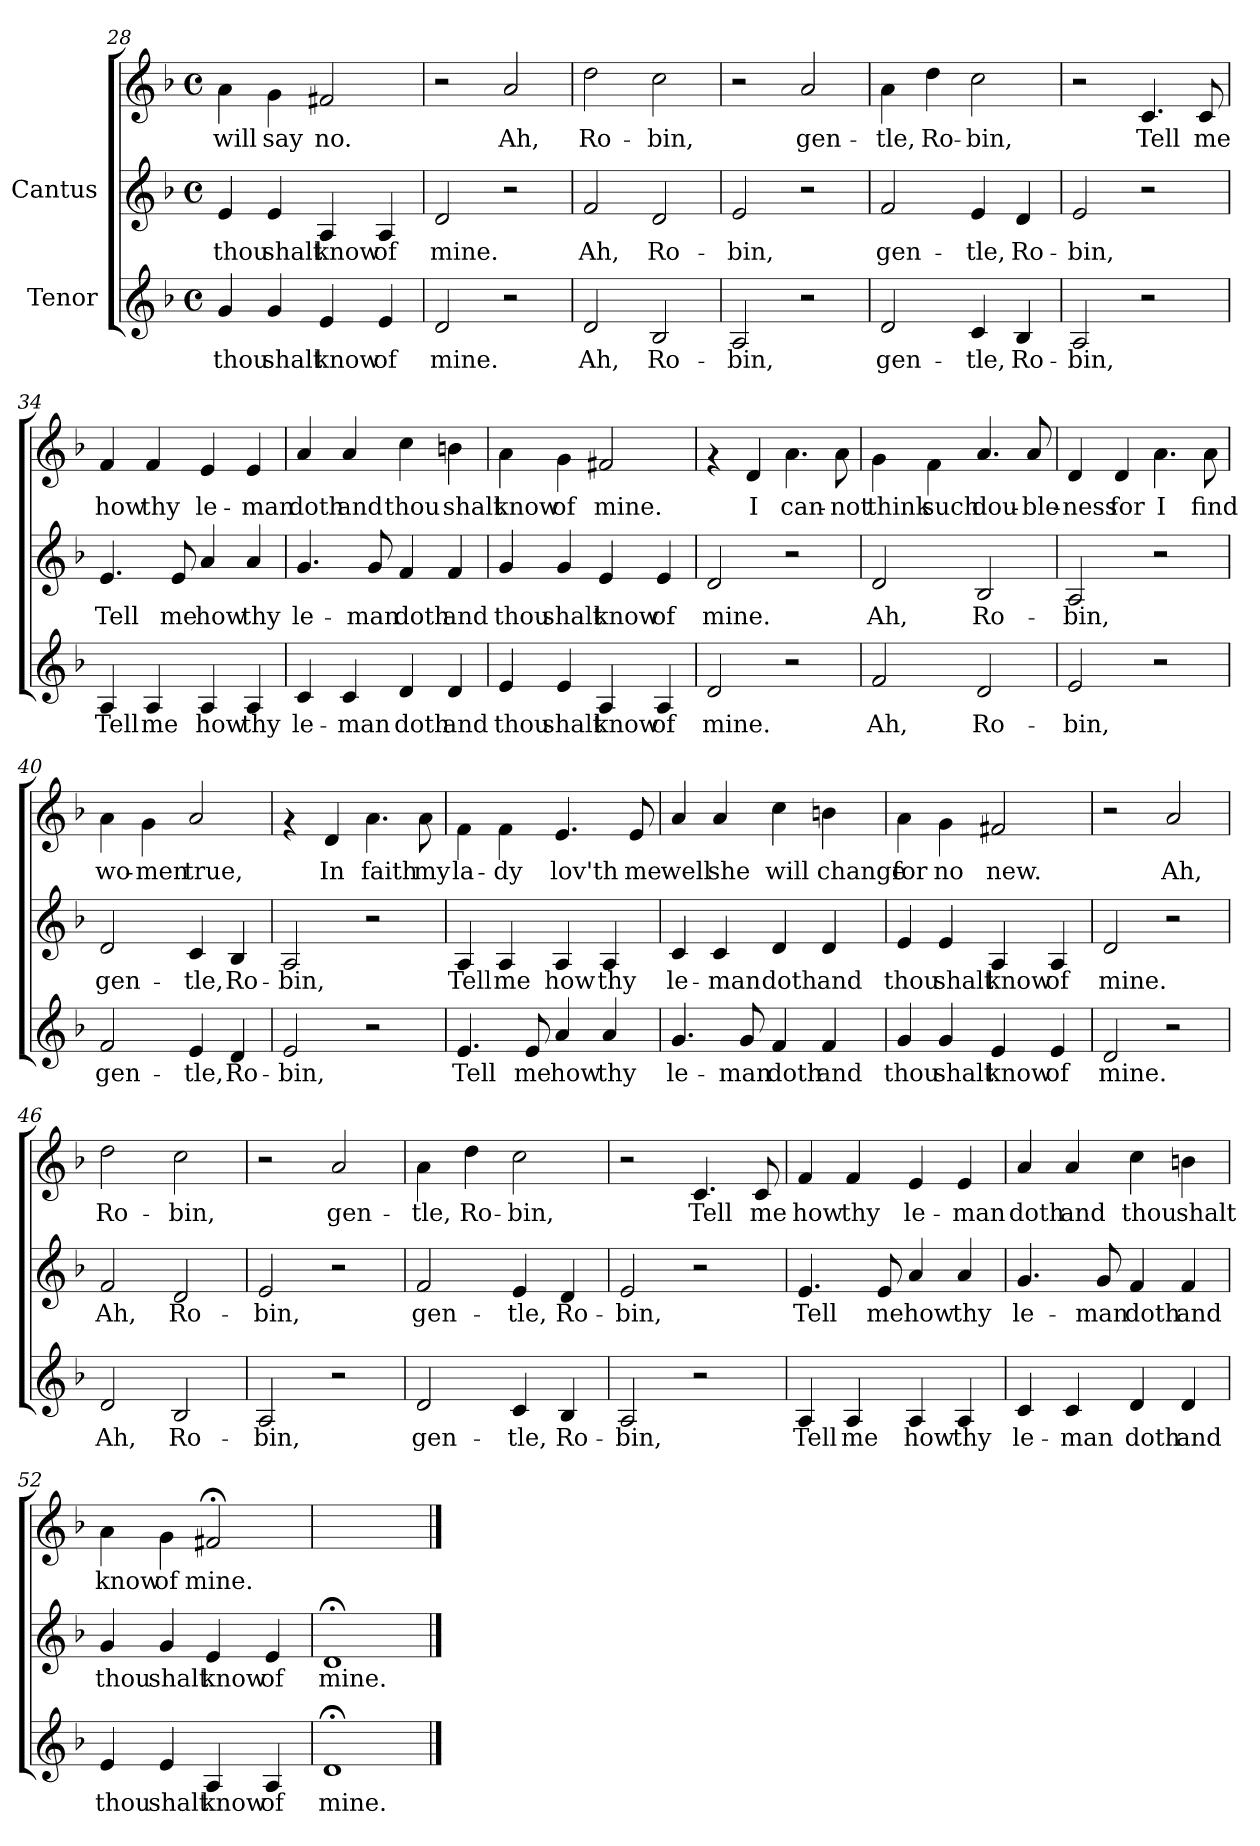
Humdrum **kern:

**kern	**text	**kern	**text	**kern	**text
*part2	*part2	*part1	*part1	*part1	*part1
*staff3	*staff3	*staff2	*staff2	*staff1	*staff1
*I"Tenor	*	*I"Cantus	*	*	*
*clefG2	*	*clefG2	*	*clefG2	*
*k[b-]	*	*k[b-]	*	*k[b-]	*
*F:	*	*F:	*	*F:	*
*M4/4	*	*M4/4	*	*M4/4	*
*met(c)	*	*met(c)	*	*met(c)	*
=28	=28	=28	=28	=28	=28
!	!LO:LY:b:cj	!	!LO:LY:b:cj	!	!LO:LY:b:cj
4g/	thou	4e/	thou	4a\	will
!	!LO:LY:b:cj	!	!LO:LY:b:cj	!	!LO:LY:b:cj
4g/	shalt	4e/	shalt	4g\	say
!	!LO:LY:b:cj	!	!LO:LY:b:cj	!	!LO:LY:b:cj
4e/	know	4A/	know	2f#X/	no.
!	!LO:LY:b:cj	!	!LO:LY:b:cj	!	!
4e/	of	4A/	of	.	.
=29	=29	=29	=29	=29	=29
!	!LO:LY:b:cj	!	!LO:LY:b:cj	!	!
2d/	mine.	2d/	mine.	2r	.
!	!	!	!	!	!LO:LY:b:cj
2r	.	2r	.	2a/	Ah,
!!LO:LB:g=z
=30	=30	=30	=30	=30	=30
!	!LO:LY:b:cj	!	!LO:LY:b:cj	!	!LO:LY:b:cj
2d/	Ah,	2f/	Ah,	2dd\	Ro-
!	!LO:LY:b:cj	!	!LO:LY:b:cj	!	!LO:LY:b:cj
2B-/	Ro-	2d/	Ro-	2cc\	-bin,
!!LO:LB:g=z
=31	=31	=31	=31	=31	=31
!	!LO:LY:b:cj	!	!LO:LY:b:cj	!	!
2A/	-bin,	2e/	-bin,	2r	.
!	!	!	!	!	!LO:LY:b:cj
2r	.	2r	.	2a/	-gen-
!!LO:LB:g=z
=32	=32	=32	=32	=32	=32
!	!LO:LY:b:cj	!	!LO:LY:b:cj	!	!LO:LY:b:cj
2d/	gen-	2f/	gen-	4a\	tle,
!	!	!	!	!	!LO:LY:b:cj
.	.	.	.	4dd\	Ro-
!	!LO:LY:b:cj	!	!LO:LY:b:cj	!	!LO:LY:b:cj
4c/	-tle,	4e/	-tle,	2cc\	-bin,
!	!LO:LY:b:cj	!	!LO:LY:b:cj	!	!
4B-/	Ro-	4d/	Ro-	.	.
!!LO:LB:g=z
=33	=33	=33	=33	=33	=33
!	!LO:LY:b:cj	!	!LO:LY:b:cj	!	!
2A/	-bin,	2e/	bin,	2r	.
!	!	!	!	!	!LO:LY:b:cj
2r	.	2r	.	4.c/	-Tell
!	!	!	!	!	!LO:LY:b:cj
.	.	.	.	8c/	me
!!LO:PB:g=z
=34	=34	=34	=34	=34	=34
!	!LO:LY:b:cj	!	!LO:LY:b:cj	!	!LO:LY:b:cj
4A/	Tell	4.e/	Tell	4f/	how
!	!LO:LY:b:cj	!	!	!	!LO:LY:b:cj
4A/	me	.	.	4f/	thy
!	!	!	!LO:LY:b:cj	!	!
.	.	8e/	me	.	.
!	!LO:LY:b:cj	!	!LO:LY:b:cj	!	!LO:LY:b:cj
4A/	how	4a/	how	4e/	le-
!	!LO:LY:b:cj	!	!LO:LY:b:cj	!	!LO:LY:b:cj
4A/	thy	4a/	thy	4e/	-man
!!LO:LB:g=z
=35	=35	=35	=35	=35	=35
!	!LO:LY:b:cj	!	!LO:LY:b:cj	!	!LO:LY:b:cj
4c/	le-	4.g/	le-	4a/	doth
!	!LO:LY:b:cj	!	!	!	!LO:LY:b:cj
4c/	-man	.	.	4a/	and
!	!	!	!LO:LY:b:cj	!	!
.	.	8g/	-man	.	.
!	!LO:LY:b:cj	!	!LO:LY:b:cj	!	!LO:LY:b:cj
4d/	doth	4f/	doth	4cc\	thou
!	!LO:LY:b:cj	!	!LO:LY:b:cj	!	!LO:LY:b:cj
4d/	and	4f/	and	4bn\	shalt
!!LO:LB:g=z
=36	=36	=36	=36	=36	=36
!	!LO:LY:b:cj	!	!LO:LY:b:cj	!	!LO:LY:b:cj
4e/	thou	4g/	thou	4a\	know
!	!LO:LY:b:cj	!	!LO:LY:b:cj	!	!LO:LY:b:cj
4e/	shalt	4g/	shalt	4g\	of
!	!LO:LY:b:cj	!	!LO:LY:b:cj	!	!LO:LY:b:cj
4A/	know	4e/	know	2f#X/	mine.
!	!LO:LY:b:cj	!	!LO:LY:b:cj	!	!
4A/	of	4e/	of	.	.
!!LO:LB:g=z
=37	=37	=37	=37	=37	=37
!	!LO:LY:b:cj	!	!LO:LY:b:cj	!	!
2d/	mine.	2d/	mine.	4rf	.
!	!	!	!	!	!LO:LY:b:cj
.	.	.	.	4d/	I
!	!	!	!	!	!LO:LY:b:cj
2r	.	2r	.	4.a\	can-
!	!	!	!	!	!LO:LY:b:cj
.	.	.	.	8a\	-not
!!LO:LB:g=z
=38	=38	=38	=38	=38	=38
!	!LO:LY:b:cj	!	!LO:LY:b:cj	!	!LO:LY:b:cj
2f/	Ah,	2d/	-Ah,	4g\	think
!	!	!	!	!	!LO:LY:b:cj
.	.	.	.	4f\	such
!	!LO:LY:b:cj	!	!LO:LY:b:cj	!	!LO:LY:b:cj
2d/	Ro-	2B-/	Ro-	4.a/	dou-
!	!	!	!	!	!LO:LY:b:cj
.	.	.	.	8a/	-ble-
!!LO:PB:g=z
=39	=39	=39	=39	=39	=39
!	!LO:LY:b:cj	!	!LO:LY:b:cj	!	!LO:LY:b:cj
2e/	-bin,	2A/	bin,	4d/	-ness
!	!	!	!	!	!LO:LY:b:cj
.	.	.	.	4d/	for
!	!	!	!	!	!LO:LY:b:cj
2r	.	2r	.	4.a\	I
!	!	!	!	!	!LO:LY:b:cj
.	.	.	.	8a\	find
!!LO:LB:g=z
=40	=40	=40	=40	=40	=40
!	!LO:LY:b:cj	!	!LO:LY:b:cj	!	!LO:LY:b:cj
2f/	gen-	2d/	gen-	4a\	wo-
!	!	!	!	!	!LO:LY:b:cj
.	.	.	.	4g\	-men
!	!LO:LY:b:cj	!	!LO:LY:b:cj	!	!LO:LY:b:cj
4e/	-tle,	4c/	-tle,	2a/	true,
!	!LO:LY:b:cj	!	!LO:LY:b:cj	!	!
4d/	Ro-	4B-/	Ro-	.	.
!!LO:LB:g=z
=41	=41	=41	=41	=41	=41
!	!LO:LY:b:cj	!	!LO:LY:b:cj	!	!
2e/	-bin,	2A/	bin,	4rf	.
!	!	!	!	!	!LO:LY:b:cj
.	.	.	.	4d/	-In
!	!	!	!	!	!LO:LY:b:cj
2r	.	2r	.	4.a\	faith
!	!	!	!	!	!LO:LY:b:cj
.	.	.	.	8a\	my
=42	=42	=42	=42	=42	=42
!	!LO:LY:b:cj	!	!LO:LY:b:cj	!	!LO:LY:b:cj
4.e/	Tell	4A/	Tell	4f\	la-
!	!	!	!LO:LY:b:cj	!	!LO:LY:b:cj
.	.	4A/	me	4f\	-dy
!	!LO:LY:b:cj	!	!	!	!
8e/	me	.	.	.	.
!	!LO:LY:b:cj	!	!LO:LY:b:cj	!	!LO:LY:b:cj
4a/	how	4A/	how	4.e/	lov'th
!	!LO:LY:b:cj	!	!LO:LY:b:cj	!	!
4a/	thy	4A/	thy	.	.
!	!	!	!	!	!LO:LY:b:cj
.	.	.	.	8e/	me
=43	=43	=43	=43	=43	=43
!	!LO:LY:b:cj	!	!LO:LY:b:cj	!	!LO:LY:b:cj
4.g/	le-	4c/	le-	4a/	well
!	!	!	!LO:LY:b:cj	!	!LO:LY:b:cj
.	.	4c/	-man	4a/	she
!	!LO:LY:b:cj	!	!	!	!
8g/	-man	.	.	.	.
!	!LO:LY:b:cj	!	!LO:LY:b:cj	!	!LO:LY:b:cj
4f/	doth	4d/	doth	4cc\	will
!	!LO:LY:b:cj	!	!LO:LY:b:cj	!	!LO:LY:b:cj
4f/	and	4d/	and	4bn\	change
=44	=44	=44	=44	=44	=44
!	!LO:LY:b:cj	!	!LO:LY:b:cj	!	!LO:LY:b:cj
4g/	thou	4e/	thou	4a\	for
!	!LO:LY:b:cj	!	!LO:LY:b:cj	!	!LO:LY:b:cj
4g/	shalt	4e/	shalt	4g\	no
!	!LO:LY:b:cj	!	!LO:LY:b:cj	!	!LO:LY:b:cj
4e/	know	4A/	know	2f#X/	new.
!	!LO:LY:b:cj	!	!LO:LY:b:cj	!	!
4e/	of	4A/	of	.	.
=45	=45	=45	=45	=45	=45
!	!LO:LY:b:cj	!	!LO:LY:b:cj	!	!
2d/	mine.	2d/	mine.	2r	.
!	!	!	!	!	!LO:LY:b:cj
2r	.	2r	.	2a/	Ah,
!!LO:LB:g=z
=46	=46	=46	=46	=46	=46
!	!LO:LY:b:cj	!	!LO:LY:b:cj	!	!LO:LY:b:cj
2d/	Ah,	2f/	Ah,	2dd\	Ro-
!	!LO:LY:b:cj	!	!LO:LY:b:cj	!	!LO:LY:b:cj
2B-/	Ro-	2d/	Ro-	2cc\	-bin,
!!LO:LB:g=z
=47	=47	=47	=47	=47	=47
!	!LO:LY:b:cj	!	!LO:LY:b:cj	!	!
2A/	-bin,	2e/	-bin,	2r	.
!	!	!	!	!	!LO:LY:b:cj
2r	.	2r	.	2a/	-gen-
=48	=48	=48	=48	=48	=48
!	!LO:LY:b:cj	!	!LO:LY:b:cj	!	!LO:LY:b:cj
2d/	gen-	2f/	gen-	4a\	tle,
!	!	!	!	!	!LO:LY:b:cj
.	.	.	.	4dd\	Ro-
!	!LO:LY:b:cj	!	!LO:LY:b:cj	!	!LO:LY:b:cj
4c/	-tle,	4e/	-tle,	2cc\	-bin,
!	!LO:LY:b:cj	!	!LO:LY:b:cj	!	!
4B-/	Ro-	4d/	Ro-	.	.
=49	=49	=49	=49	=49	=49
!	!LO:LY:b:cj	!	!LO:LY:b:cj	!	!
2A/	-bin,	2e/	bin,	2r	.
!	!	!	!	!	!LO:LY:b:cj
2r	.	2r	.	4.c/	-Tell
!	!	!	!	!	!LO:LY:b:cj
.	.	.	.	8c/	me
=50	=50	=50	=50	=50	=50
!	!LO:LY:b:cj	!	!LO:LY:b:cj	!	!LO:LY:b:cj
4A/	Tell	4.e/	Tell	4f/	how
!	!LO:LY:b:cj	!	!	!	!LO:LY:b:cj
4A/	me	.	.	4f/	thy
!	!	!	!LO:LY:b:cj	!	!
.	.	8e/	me	.	.
!	!LO:LY:b:cj	!	!LO:LY:b:cj	!	!LO:LY:b:cj
4A/	how	4a/	how	4e/	le-
!	!LO:LY:b:cj	!	!LO:LY:b:cj	!	!LO:LY:b:cj
4A/	thy	4a/	thy	4e/	-man
=51	=51	=51	=51	=51	=51
!	!LO:LY:b:cj	!	!LO:LY:b:cj	!	!LO:LY:b:cj
4c/	le-	4.g/	le-	4a/	doth
!	!LO:LY:b:cj	!	!	!	!LO:LY:b:cj
4c/	-man	.	.	4a/	and
!	!	!	!LO:LY:b:cj	!	!
.	.	8g/	-man	.	.
!	!LO:LY:b:cj	!	!LO:LY:b:cj	!	!LO:LY:b:cj
4d/	doth	4f/	doth	4cc\	thou
!	!LO:LY:b:cj	!	!LO:LY:b:cj	!	!LO:LY:b:cj
4d/	and	4f/	and	4bn\	shalt
!!LO:PB:g=z
=52	=52	=52	=52	=52	=52
!	!LO:LY:b:cj	!	!LO:LY:b:cj	!	!LO:LY:b:cj
4e/	thou	4g/	thou	4a\	know
!	!LO:LY:b:cj	!	!LO:LY:b:cj	!	!LO:LY:b:cj
4e/	shalt	4g/	shalt	4g\	of
!	!LO:LY:b:cj	!	!LO:LY:b:cj	!	!LO:LY:b:cj
4A/	know	4e/	know	2f#X;</	mine.
!	!LO:LY:b:cj	!	!LO:LY:b:cj	!	!
4A/	of	4e/	of	.	.
=53	=53	=53	=53	=53	=53
!	!LO:LY:b:cj	!	!LO:LY:b:cj	!	!
1d;<	mine.	1d;<	mine.	1ryy	.
==	==	==	==	==	==
*-	*-	*-	*-	*-	*-
